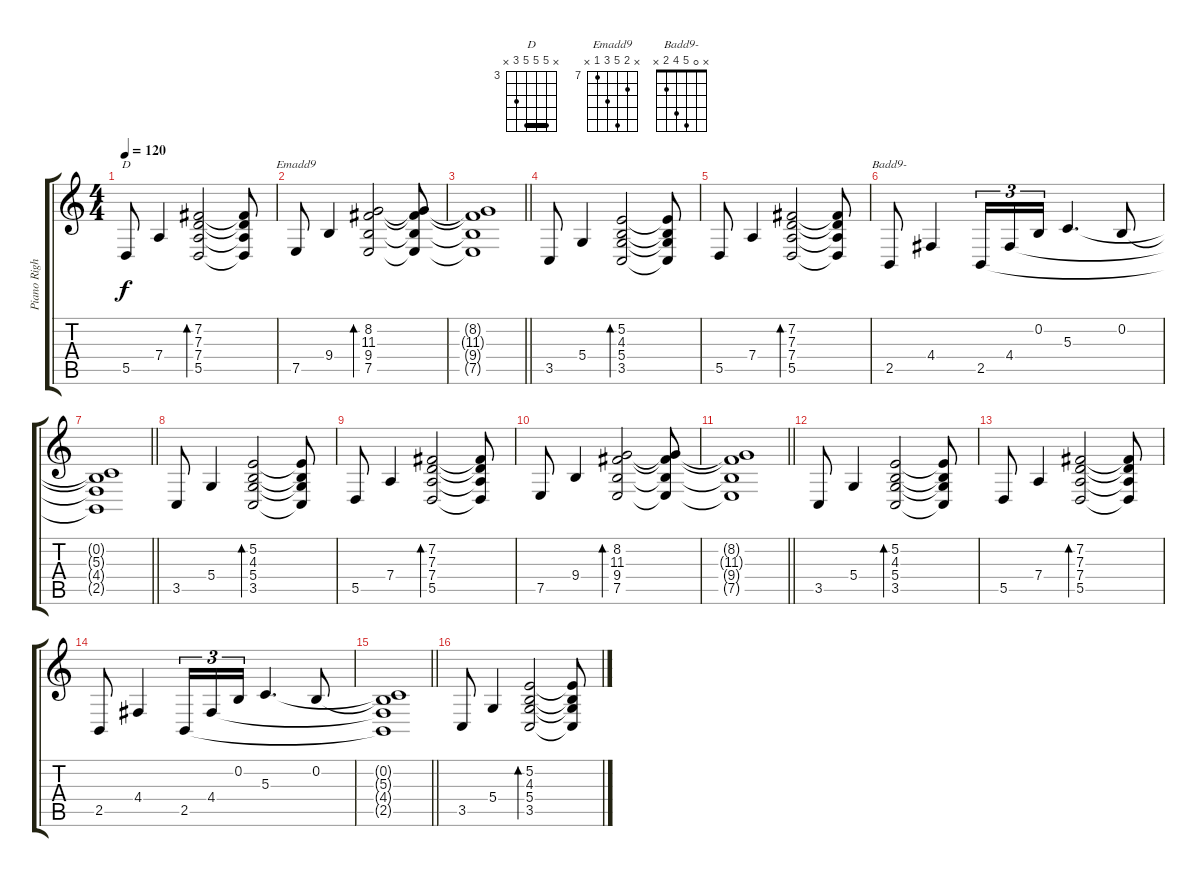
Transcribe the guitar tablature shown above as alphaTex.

\track ("Piano Right Standard" "Piano Righ") {instrument acousticgrandpiano}
\staff {score tabs}
\tuning (E4 B3 G3 D3 A2 E2) {hide}
\chord ("D" x 7 7 7 5 x) {firstfret 3 barre 7}
\chord ("Emadd9" x 8 11 9 7 x) {firstfret 7}
\chord ("Badd9-" x 0 5 4 2 x)
\ts (4 4)
\tempo 120
\clef g2
\ks c
5.5.8{ch "D" dy f} 7.4.4 (7.2 7.3 7.4 5.5).2{bd 480} (7.2{t} 7.3{t} 7.4{t} 5.5{t}).8 |
7.5.8{ch "Emadd9"} 9.4.4 (8.2 11.3 9.4 7.5).2{bd 480} (8.2{t} 11.3{t} 9.4{t} 7.5{t}).8 |
\barLineRight lightlight
(8.2{t} 11.3{t} 9.4{t} 7.5{t}).1 |
3.5.8 5.4.4 (5.2 4.3 5.4 3.5).2{bd 480} (5.2{t} 4.3{t} 5.4{t} 3.5{t}).8 |
5.5.8 7.4.4 (7.2 7.3 7.4 5.5).2{bd 480} (7.2{t} 7.3{t} 7.4{t} 5.5{t}).8 |
2.5.8{ch "Badd9-"} 4.4.4 2.5.16{tu (3 2)} 4.4.16{tu (3 2)} 0.2.16{tu (3 2)} 5.3.4{d} 0.2.8 |
\barLineRight lightlight
(0.2{t} 5.3{t} 4.4{t} 2.5{t}).1 |
3.5.8 5.4.4 (5.2 4.3 5.4 3.5).2{bd 480} (5.2{t} 4.3{t} 5.4{t} 3.5{t}).8 |
5.5.8 7.4.4 (7.2 7.3 7.4 5.5).2{bd 480} (7.2{t} 7.3{t} 7.4{t} 5.5{t}).8 |
7.5.8 9.4.4 (8.2 11.3 9.4 7.5).2{bd 480} (8.2{t} 11.3{t} 9.4{t} 7.5{t}).8 |
\barLineRight lightlight
(8.2{t} 11.3{t} 9.4{t} 7.5{t}).1 |
3.5.8 5.4.4 (5.2 4.3 5.4 3.5).2{bd 480} (5.2{t} 4.3{t} 5.4{t} 3.5{t}).8 |
5.5.8 7.4.4 (7.2 7.3 7.4 5.5).2{bd 480} (7.2{t} 7.3{t} 7.4{t} 5.5{t}).8 |
2.5.8 4.4.4 2.5.16{tu (3 2)} 4.4.16{tu (3 2)} 0.2.16{tu (3 2)} 5.3.4{d} 0.2.8 |
\barLineRight lightlight
(0.2{t} 5.3{t} 4.4{t} 2.5{t}).1 |
\section ("" "")
3.5.8 5.4.4 (5.2 4.3 5.4 3.5).2{bd 480} (5.2{t} 4.3{t} 5.4{t} 3.5{t}).8
